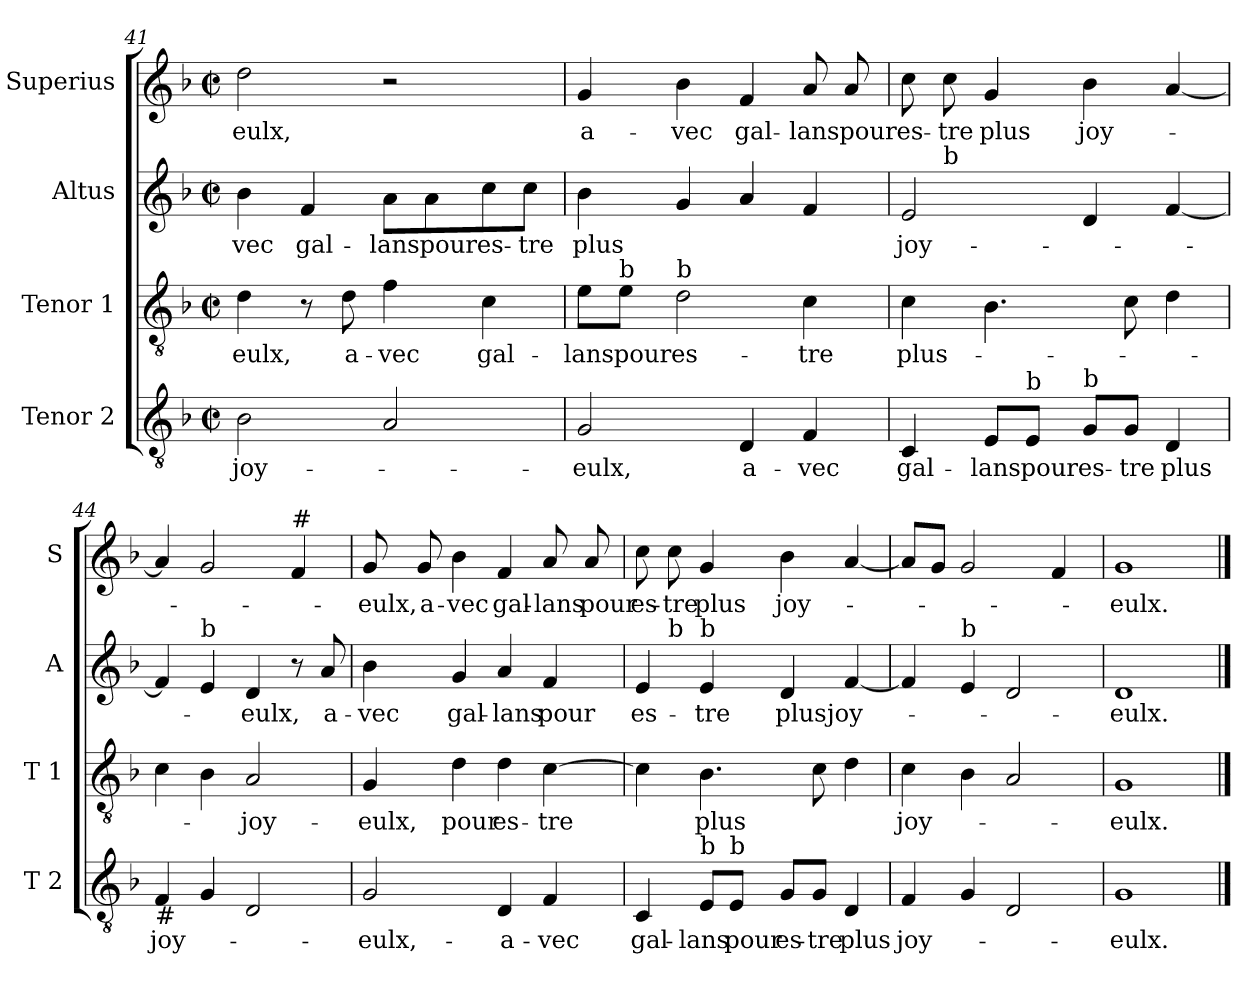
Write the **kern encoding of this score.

**kern	**text	**kern	**text	**kern	**text	**kern	**text
*part4	*part4	*part3	*part3	*part2	*part2	*part1	*part1
*staff4	*staff4	*staff3	*staff3	*staff2	*staff2	*staff1	*staff1
*I"Tenor 2	*	*I"Tenor 1	*	*I"Altus	*	*I"Superius	*
*I'T 2	*	*I'T 1	*	*I'A	*	*I'S	*
!!LO:LB:g=z
*clefGv2	*	*clefGv2	*	*clefG2	*	*clefG2	*
*k[b-]	*	*k[b-]	*	*k[b-]	*	*k[b-]	*
*F:	*	*F:	*	*F:	*	*F:	*
*M2/2	*	*M2/2	*	*M2/2	*	*M2/2	*
*met(c|)	*	*met(c|)	*	*met(c|)	*	*met(c|)	*
=41	=41	=41	=41	=41	=41	=41	=41
2B-\	joy-	4d\	-eulx,	4b-\	-vec	2dd\	-eulx,
.	.	8r	.	4f/	gal-	.	.
.	.	8d\	a-	.	.	.	.
2A/	.	4f\	-vec	8a\L	-lans	2r	.
.	.	.	.	8a\	pour	.	.
.	.	4c\	gal-	8cc\	es-	.	.
.	.	.	.	8cc\J	-tre	.	.
=42	=42	=42	=42	=42	=42	=42	=42
2G/	-eulx,	8e\L	-lans	4b-\	plus	4g/	a-
!	!	!LO:TX:a:t=b	!	!	!	!	!
.	.	8e\J	pour	.	.	.	.
!	!	!LO:TX:a:t=b	!	!	!	!	!
.	.	2d\	es-	4g/	.	4b-\	-vec
4D/	a-	.	.	4a/	.	4f/	gal-
4F/	-vec	4c\	-tre	4f/	.	8a/	-lans
.	.	.	.	.	.	8a/	pour
=43	=43	=43	=43	=43	=43	=43	=43
*	*	*	*	*^	*	*	*
4C/	gal-	4c\	plus-	2e/	8ryy	joy-	8cc\	es-
!	!	!	!	!	!LO:TX:a:t=b	!	!	!
.	.	.	.	.	2..ryy	.	8cc\	-tre
8E/L	-lans	4.B-\	.	.	.	.	4g/	plus
!LO:TX:a:t=b	!	!	!	!	!	!	!	!
8E/J	pour	.	.	.	.	.	.	.
!LO:TX:a:t=b	!	!	!	!	!	!	!	!
8G/L	es-	.	.	4d/	.	.	4b-\	joy-
8G/J	-tre	8c\	.	.	.	.	.	.
4D/	plus	4d\	.	[4f/	.	.	[4a/	.
=44	=44	=44	=44	=44	=44	=44	=44	=44
!LO:TX:b:t=#	!	!	!	!	!	!	!	!
*	*	*	*	*v	*v	*	*	*
4F/	joy-	4c\	.	4f/]	.	4a/]	.
!	!	!	!	!LO:TX:a:t=b	!	!	!
4G/	.	4B-\	.	4e/	.	2g/	.
2D/	.	2A/	-joy-	4d/	-eulx,	.	.
!	!	!	!	!	!	!LO:TX:a:t=#	!
.	.	.	.	8r	.	4f/	.
.	.	.	.	8a/	a-	.	.
!!LO:LB:g=z
=45	=45	=45	=45	=45	=45	=45	=45
2G/	-eulx,-	4G/	-eulx,	4b-\	-vec	8g/	-eulx,
.	.	.	.	.	.	8g/	a-
.	.	4d\	pour	4g/	gal-	4b-\	-vec
4D/	-a-	4d\	es-	4a/	-lans	4f/	gal-
4F/	-vec	[4c\	-tre	4f/	pour	8a/	-lans
.	.	.	.	.	.	8a/	pour
=46	=46	=46	=46	=46	=46	=46	=46
*	*	*	*	*^	*	*	*
4C/	gal-	4c\]	.	4e/	8ryy	es-	8cc\	es-
!	!	!	!	!	!LO:TX:a:t=b	!	!	!
.	.	.	.	.	2..ryy	.	8cc\	-tre
!	!	!	!	!LO:TX:a:t=b	!	!	!	!
!LO:TX:a:t=b	!	!	!	!	!	!	!	!
8E/L	-lans	4.B-\	plus	4e/	.	-tre	4g/	plus
!LO:TX:a:t=b	!	!	!	!	!	!	!	!
8E/J	pour	.	.	.	.	.	.	.
8G/L	es-	.	.	4d/	.	plus	4b-\	joy-
8G/J	-tre	8c\	.	.	.	.	.	.
4D/	plus	4d\	.	[4f/	.	joy-	[4a/	.
*	*	*	*	*v	*v	*	*	*
=47	=47	=47	=47	=47	=47	=47	=47
4F/	joy-	4c\	joy-	4f/]	.	8a/L]	.
.	.	.	.	.	.	8g/J	.
!	!	!	!	!LO:TX:a:t=b	!	!	!
4G/	.	4B-\	.	4e/	.	2g/	.
2D/	.	2A/	.	2d/	.	.	.
.	.	.	.	.	.	4f/	.
=48	=48	=48	=48	=48	=48	=48	=48
1G	-eulx.	1G	-eulx.	1d	-eulx.	1g	-eulx.
==	==	==	==	==	==	==	==
*-	*-	*-	*-	*-	*-	*-	*-
